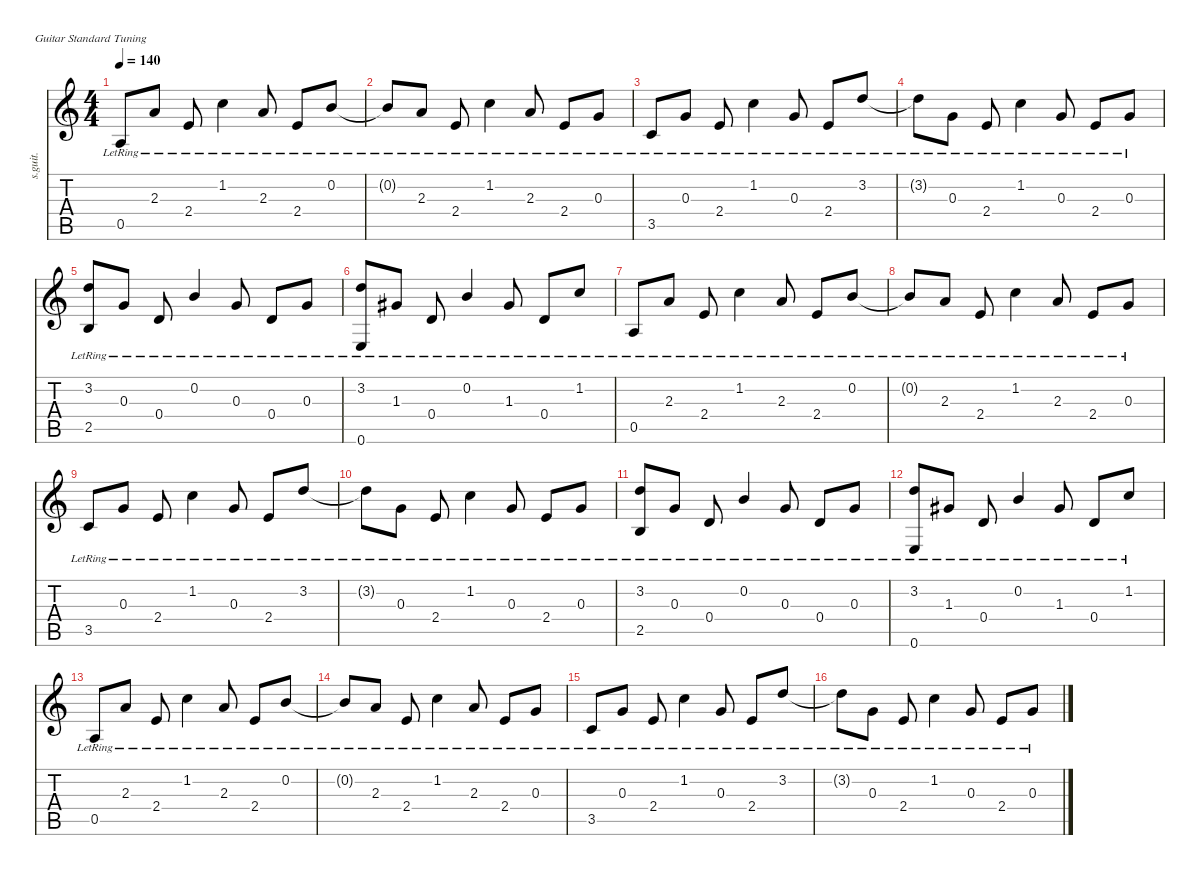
\defaultSystemsLayout 4
\hideDynamics
\bracketExtendMode nobrackets
\track ("Steel Guitar" "s.guit.") {instrument acousticguitarsteel}
\staff {score tabs}
\tuning (E4 B3 G3 D3 A2 E2)
\ts (4 4)
\tempo 140
\clef g2
\ks c
0.5{lr}.8{dy mf instrument acousticguitarsteel beam Up} 2.3{lr}.8{dy mp beam Up} 2.4{lr}.8{beam Up} 1.2{lr}.4{dy mf beam Down} 2.3{lr}.8{dy mp beam Up} 2.4{lr}.8{beam Up} 0.2{lr}.8{dy mf beam Up} |
0.2{lr t}.8{beam Up} 2.3{lr}.8{dy mp beam Up} 2.4{lr}.8{beam Up} 1.2{lr}.4{dy mf beam Down} 2.3{lr}.8{dy mp beam Up} 2.4{lr}.8{beam Up} 0.3{lr}.8{beam Up} |
3.5{lr}.8{dy mf beam Up} 0.3{lr}.8{dy mp beam Up} 2.4{lr}.8{beam Up} 1.2{lr}.4{dy mf beam Down} 0.3{lr}.8{dy mp beam Up} 2.4{lr}.8{beam Up} 3.2{lr}.8{dy mf beam Up} |
3.2{lr t}.8{beam Down} 0.3{lr}.8{dy mp beam Down} 2.4{lr}.8{beam Up} 1.2{lr}.4{dy mf beam Down} 0.3{lr}.8{dy mp beam Up} 2.4{lr}.8{beam Up} 0.3{lr}.8{beam Up} |
(3.2{lr} 2.5{lr}).8{dy mf beam Up} 0.3{lr}.8{dy mp beam Up} 0.4{lr}.8{beam Up} 0.2{lr}.4{dy mf beam Up} 0.3{lr}.8{dy mp beam Up} 0.4{lr}.8{beam Up} 0.3{lr}.8{beam Up} |
(3.2{lr} 0.6{lr}).8{dy mf beam Up} 1.3{lr acc #}.8{dy mp beam Up} 0.4{lr}.8{beam Up} 0.2{lr}.4{dy mf beam Up} 1.3{lr acc #}.8{dy mp beam Up} 0.4{lr}.8{beam Up} 1.2{lr}.8{dy mf beam Up} |
0.5{lr}.8{beam Up} 2.3{lr}.8{dy mp beam Up} 2.4{lr}.8{beam Up} 1.2{lr}.4{dy mf beam Down} 2.3{lr}.8{dy mp beam Up} 2.4{lr}.8{beam Up} 0.2{lr}.8{dy mf beam Up} |
0.2{lr t}.8{beam Up} 2.3{lr}.8{dy mp beam Up} 2.4{lr}.8{beam Up} 1.2{lr}.4{dy mf beam Down} 2.3{lr}.8{dy mp beam Up} 2.4{lr}.8{beam Up} 0.3{lr}.8{beam Up} |
3.5{lr}.8{dy mf beam Up} 0.3{lr}.8{dy mp beam Up} 2.4{lr}.8{beam Up} 1.2{lr}.4{dy mf beam Down} 0.3{lr}.8{dy mp beam Up} 2.4{lr}.8{beam Up} 3.2{lr}.8{dy mf beam Up} |
3.2{lr t}.8{beam Down} 0.3{lr}.8{dy mp beam Down} 2.4{lr}.8{beam Up} 1.2{lr}.4{dy mf beam Down} 0.3{lr}.8{dy mp beam Up} 2.4{lr}.8{beam Up} 0.3{lr}.8{beam Up} |
(3.2{lr} 2.5{lr}).8{dy mf beam Up} 0.3{lr}.8{dy mp beam Up} 0.4{lr}.8{beam Up} 0.2{lr}.4{dy mf beam Up} 0.3{lr}.8{dy mp beam Up} 0.4{lr}.8{beam Up} 0.3{lr}.8{beam Up} |
(3.2{lr} 0.6{lr}).8{dy mf beam Up} 1.3{lr acc #}.8{dy mp beam Up} 0.4{lr}.8{beam Up} 0.2{lr}.4{dy mf beam Up} 1.3{lr acc #}.8{dy mp beam Up} 0.4{lr}.8{beam Up} 1.2{lr}.8{dy mf beam Up} |
0.5{lr}.8{beam Up} 2.3{lr}.8{dy mp beam Up} 2.4{lr}.8{beam Up} 1.2{lr}.4{dy mf beam Down} 2.3{lr}.8{dy mp beam Up} 2.4{lr}.8{beam Up} 0.2{lr}.8{dy mf beam Up} |
0.2{lr t}.8{beam Up} 2.3{lr}.8{dy mp beam Up} 2.4{lr}.8{beam Up} 1.2{lr}.4{dy mf beam Down} 2.3{lr}.8{dy mp beam Up} 2.4{lr}.8{beam Up} 0.3{lr}.8{beam Up} |
3.5{lr}.8{dy mf beam Up} 0.3{lr}.8{dy mp beam Up} 2.4{lr}.8{beam Up} 1.2{lr}.4{dy mf beam Down} 0.3{lr}.8{dy mp beam Up} 2.4{lr}.8{beam Up} 3.2{lr}.8{dy mf beam Up} |
3.2{lr t}.8{beam Down} 0.3{lr}.8{dy mp beam Down} 2.4{lr}.8{beam Up} 1.2{lr}.4{dy mf beam Down} 0.3{lr}.8{dy mp beam Up} 2.4{lr}.8{beam Up} 0.3{lr}.8{beam Up}
